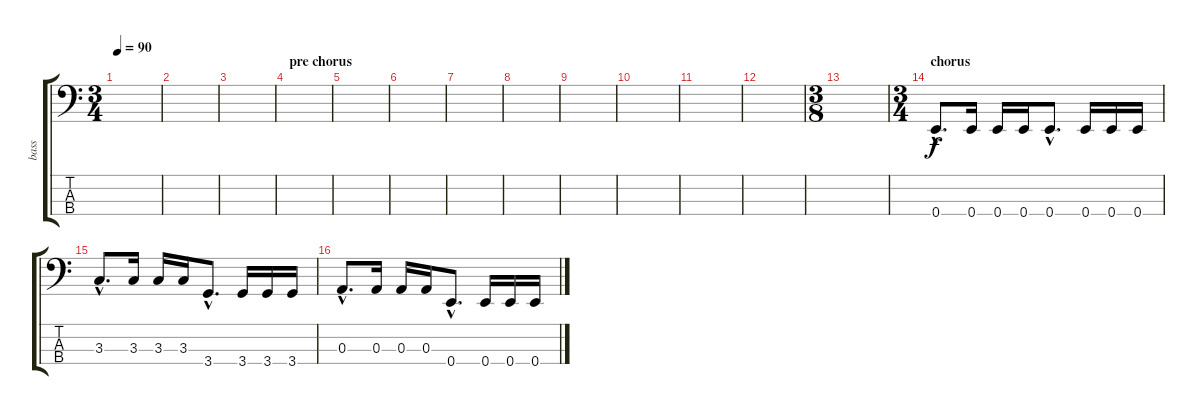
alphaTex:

\track ("bass" "bass") {instrument electricbasspick}
\staff {score tabs}
\tuning (G2 D2 A1 E1) {hide}
\ts (3 4)
\tempo 90
\clef f4
\ks c
|
|
|
\section ("" "pre chorus")
|
|
|
|
|
|
|
|
|
\ts (3 8)
|
\ts (3 4)
\section ("" "chorus")
0.4{hac}.8{d} 0.4.16 0.4.16 0.4.16 0.4{hac}.8{d} 0.4.16 0.4.16 0.4.16 |
3.3{hac}.8{d} 3.3.16 3.3.16 3.3.16 3.4{hac}.8{d} 3.4.16 3.4.16 3.4.16 |
0.3{hac}.8{d} 0.3.16 0.3.16 0.3.16 0.4{hac}.8{d} 0.4.16 0.4.16 0.4.16
